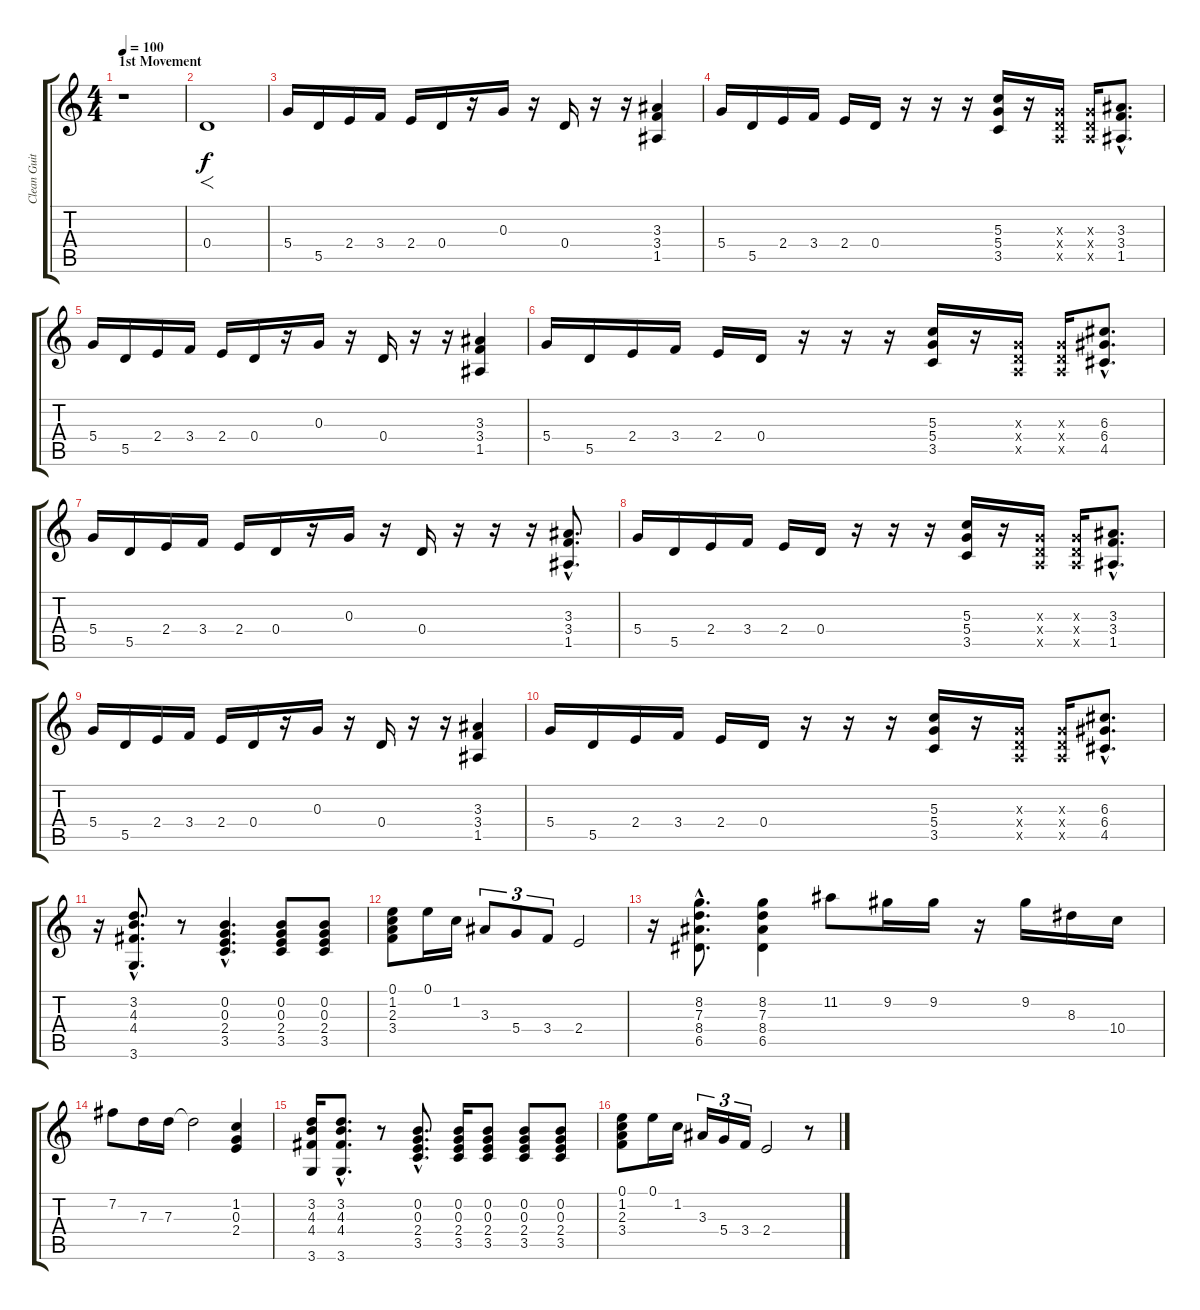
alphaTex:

\track ("Clean Guitars" "Clean Guit") {instrument electricguitarclean}
\staff {score tabs}
\tuning (E4 B3 G3 D3 A2 E2) {hide}
\ts (4 4)
\section ("" "1st Movement")
\tempo 100
\clef g2
\ks c
r.1{dy f instrument electricguitarclean} |
0.4.1{f} |
5.4.16 5.5.16 2.4.16 3.4.16 2.4.16 0.4.16 r.16 0.3.16 r.16 0.4.16 r.16 r.16 (3.3 3.4 1.5).4 |
5.4.16 5.5.16 2.4.16 3.4.16 2.4.16 0.4.16 r.16 r.16 r.16 (5.3 5.4 3.5).16 r.16 (0.3{x} 0.4{x} 0.5{x}).16 (0.3{x} 0.4{x} 0.5{x}).16 (3.3{hac} 3.4{hac} 1.5{hac}).8{d} |
5.4.16 5.5.16 2.4.16 3.4.16 2.4.16 0.4.16 r.16 0.3.16 r.16 0.4.16 r.16 r.16 (3.3 3.4 1.5).4 |
5.4.16 5.5.16 2.4.16 3.4.16 2.4.16 0.4.16 r.16 r.16 r.16 (5.3 5.4 3.5).16 r.16 (0.3{x} 0.4{x} 0.5{x}).16 (0.3{x} 0.4{x} 0.5{x}).16 (6.3{hac} 6.4{hac} 4.5{hac}).8{d} |
5.4.16 5.5.16 2.4.16 3.4.16 2.4.16 0.4.16 r.16 0.3.16 r.16 0.4.16 r.16 r.16 r.16 (3.3{hac} 3.4{hac} 1.5{hac}).8{d} |
5.4.16 5.5.16 2.4.16 3.4.16 2.4.16 0.4.16 r.16 r.16 r.16 (5.3 5.4 3.5).16 r.16 (0.3{x} 0.4{x} 0.5{x}).16 (0.3{x} 0.4{x} 0.5{x}).16 (3.3{hac} 3.4{hac} 1.5{hac}).8{d} |
5.4.16 5.5.16 2.4.16 3.4.16 2.4.16 0.4.16 r.16 0.3.16 r.16 0.4.16 r.16 r.16 (3.3 3.4 1.5).4 |
5.4.16 5.5.16 2.4.16 3.4.16 2.4.16 0.4.16 r.16 r.16 r.16 (5.3 5.4 3.5).16 r.16 (0.3{x} 0.4{x} 0.5{x}).16 (0.3{x} 0.4{x} 0.5{x}).16 (6.3{hac} 6.4{hac} 4.5{hac}).8{d} |
r.16{instrument electricguitarjazz} (3.2{hac} 4.3{hac} 4.4{hac} 3.6{hac}).8{d} r.8 (0.2{hac} 0.3{hac} 2.4{hac} 3.5{hac}).4{d} (0.2 0.3 2.4 3.5).8 (0.2 0.3 2.4 3.5).8 |
(0.1 1.2 2.3 3.4).8 0.1.16 1.2.16 3.3.8{tu (3 2)} 5.4.8{tu (3 2)} 3.4.8{tu (3 2)} 2.4.2 |
r.16 (8.2{hac} 7.3{hac} 8.4{hac} 6.5{hac}).8{d} (8.2 7.3 8.4 6.5).4 11.2.8 9.2.16 9.2.16 r.16 9.2.16 8.3.16 10.4.16 |
7.2.8 7.3.16 7.3.16 7.3{t}.2 (1.2 0.3 2.4).4 |
(3.2 4.3 4.4 3.6).16{instrument electricguitarjazz} (3.2{hac} 4.3{hac} 4.4{hac} 3.6{hac}).8{d} r.8 (0.2{hac} 0.3{hac} 2.4{hac} 3.5{hac}).8{d} (0.2 0.3 2.4 3.5).16 (0.2 0.3 2.4 3.5).8 (0.2 0.3 2.4 3.5).8 (0.2 0.3 2.4 3.5).8 |
(0.1 1.2 2.3 3.4).8 0.1.16 1.2.16 3.3.16{tu (3 2)} 5.4.16{tu (3 2)} 3.4.16{tu (3 2)} 2.4.2 r.8
